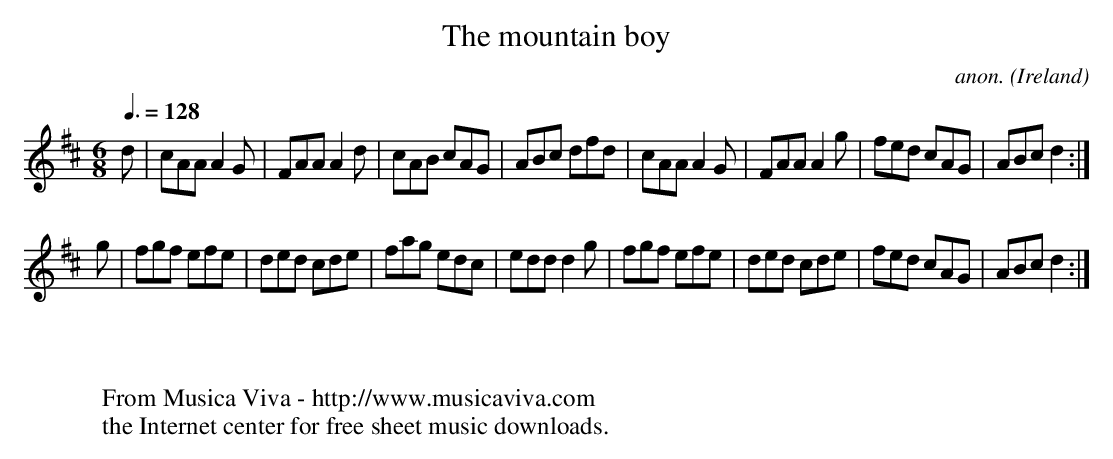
X:1
T:The mountain boy
C:anon.
O:Ireland
M:6/8
L:1/8
Q:3/8=128
K:D
d|cAA A2G|FAA A2d|cAB cAG|ABc dfd|cAA A2G|FAA A2g|fed cAG|ABc d2:|
g|fgf efe|ded cde|fag edc|edd d2g|fgf efe|ded cde|fed cAG|ABc d2:|
W:
W:
W: From Musica Viva - http://www.musicaviva.com
W: the Internet center for free sheet music downloads.
